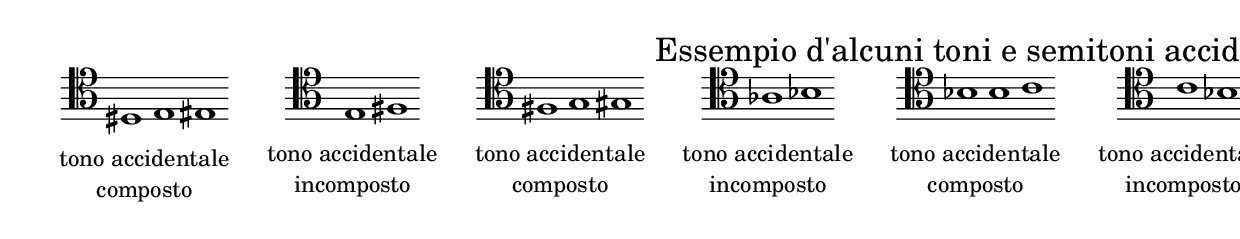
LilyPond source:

\version "2.22.2"

% Auto generated file

\header {
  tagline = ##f
}

dot = {
   \once \override Script.add-stem-support = ##f
   \once \override Script.toward-stem-shift = 0
   \once \override Script.skyline-horizontal-padding = 0
   \once \override Script.direction = 1
   \once \override Script.font-size = 1
}

\markup {
  \center-column {
    \line {
      \center-align
      \fontsize#3 { \concat { \normal-text "Essempio d'alcuni toni e semitoni accidentali"} }
    }
    \line {
      \center-column {

        \line {
          \score {
            <<
              \new Staff \with { instrumentName = ""} {
                \override Staff.TimeSignature.stencil = ##f
                \override Staff.NoteHead.style = #'baroque
                \accidentalStyle Score.forget
                \cadenzaOn
                \clef "tenor" dis1 
                e1 
                eis1 
                \cadenzaOff
              }
            >>
            \layout {
              \context {
                \Score
                \override SpacingSpanner.common-shortest-duration = #(ly:make-moment 1)
              }
            }
          }
        }
        \null
        \line {
          \left-align {  \normal-text "tono accidentale" }
        }
        \line {
          \left-align {  \normal-text "composto" }
        }

      }
      \hspace #3 
      \center-column {

        \line {
          \score {
            <<
              \new Staff \with { instrumentName = ""} {
                \override Staff.TimeSignature.stencil = ##f
                \override Staff.NoteHead.style = #'baroque
                \accidentalStyle Score.forget
                \cadenzaOn
                \clef "tenor" e1 
                fis1 
                \cadenzaOff
              }
            >>
            \layout {
              \context {
                \Score
                \override SpacingSpanner.common-shortest-duration = #(ly:make-moment 1)
              }
            }
          }
        }
        \null
        \line {
          \left-align {  \normal-text "tono accidentale" }
        }
        \line {
          \left-align {  \normal-text "incomposto" }
        }

      }
      \hspace #3 
      \center-column {

        \line {
          \score {
            <<
              \new Staff \with { instrumentName = ""} {
                \override Staff.TimeSignature.stencil = ##f
                \override Staff.NoteHead.style = #'baroque
                \accidentalStyle Score.forget
                \cadenzaOn
                \clef "tenor" fis1 
                g1 
                gis1 
                \cadenzaOff
              }
            >>
            \layout {
              \context {
                \Score
                \override SpacingSpanner.common-shortest-duration = #(ly:make-moment 1)
              }
            }
          }
        }
        \null
        \line {
          \left-align {  \normal-text "tono accidentale" }
        }
        \line {
          \left-align {  \normal-text "composto" }
        }

      }
      \hspace #3 
      \center-column {

        \line {
          \score {
            <<
              \new Staff \with { instrumentName = ""} {
                \override Staff.TimeSignature.stencil = ##f
                \override Staff.NoteHead.style = #'baroque
                \accidentalStyle Score.forget
                \cadenzaOn
                \clef "tenor" as1 
                bes1 
                \cadenzaOff
              }
            >>
            \layout {
              \context {
                \Score
                \override SpacingSpanner.common-shortest-duration = #(ly:make-moment 1)
              }
            }
          }
        }
        \null
        \line {
          \left-align {  \normal-text "tono accidentale" }
        }
        \line {
          \left-align {  \normal-text "incomposto" }
        }

      }
      \hspace #3 
      \center-column {

        \line {
          \score {
            <<
              \new Staff \with { instrumentName = ""} {
                \override Staff.TimeSignature.stencil = ##f
                \override Staff.NoteHead.style = #'baroque
                \accidentalStyle Score.forget
                \cadenzaOn
                \clef "tenor" bes1 
                b1 
                c'1 
                \cadenzaOff
              }
            >>
            \layout {
              \context {
                \Score
                \override SpacingSpanner.common-shortest-duration = #(ly:make-moment 1)
              }
            }
          }
        }
        \null
        \line {
          \left-align {  \normal-text "tono accidentale" }
        }
        \line {
          \left-align {  \normal-text "composto" }
        }

      }
      \hspace #3 
      \center-column {

        \line {
          \score {
            <<
              \new Staff \with { instrumentName = ""} {
                \override Staff.TimeSignature.stencil = ##f
                \override Staff.NoteHead.style = #'baroque
                \accidentalStyle Score.forget
                \cadenzaOn
                \clef "tenor" c'1 
                bes1 
                \cadenzaOff
              }
            >>
            \layout {
              \context {
                \Score
                \override SpacingSpanner.common-shortest-duration = #(ly:make-moment 1)
              }
            }
          }
        }
        \null
        \line {
          \left-align {  \normal-text "tono accidentale" }
        }
        \line {
          \left-align {  \normal-text "incomposto" }
        }

      }
      \hspace #3 
      \center-column {

        \line {
          \score {
            <<
              \new Staff \with { instrumentName = ""} {
                \override Staff.TimeSignature.stencil = ##f
                \override Staff.NoteHead.style = #'baroque
                \accidentalStyle Score.forget
                \cadenzaOn
                \clef "tenor" ais1 
                a1 
                gis1 
                \cadenzaOff
              }
            >>
            \layout {
              \context {
                \Score
                \override SpacingSpanner.common-shortest-duration = #(ly:make-moment 1)
              }
            }
          }
        }
        \null
        \line {
          \left-align {  \normal-text "tono accidentale" }
        }
        \line {
          \left-align {  \normal-text "composto" }
        }

      }
      \hspace #3 
      \center-column {

        \line {
          \score {
            <<
              \new Staff \with { instrumentName = ""} {
                \override Staff.TimeSignature.stencil = ##f
                \override Staff.NoteHead.style = #'baroque
                \accidentalStyle Score.forget
                \cadenzaOn
                \clef "tenor" gis1 
                fis1 
                \cadenzaOff
              }
            >>
            \layout {
              \context {
                \Score
                \override SpacingSpanner.common-shortest-duration = #(ly:make-moment 1)
              }
            }
          }
        }
        \null
        \line {
          \left-align {  \normal-text "tono accidentale" }
        }
        \line {
          \left-align {  \normal-text "incomposto" }
        }

      }
      \hspace #3 
      \center-column {

        \line {
          \score {
            <<
              \new Staff \with { instrumentName = ""} {
                \override Staff.TimeSignature.stencil = ##f
                \override Staff.NoteHead.style = #'baroque
                \accidentalStyle Score.forget
                \cadenzaOn
                \clef "tenor" as1 
                ges1 
                \cadenzaOff
              }
            >>
            \layout {
              \context {
                \Score
                \override SpacingSpanner.common-shortest-duration = #(ly:make-moment 1)
              }
            }
          }
        }
        \null
        \line {
          \left-align {  \normal-text "tono accidentale" }
        }
        \line {
          \left-align {  \normal-text "incomposto" }
        }

      }
      \hspace #3 

    }
  }
}